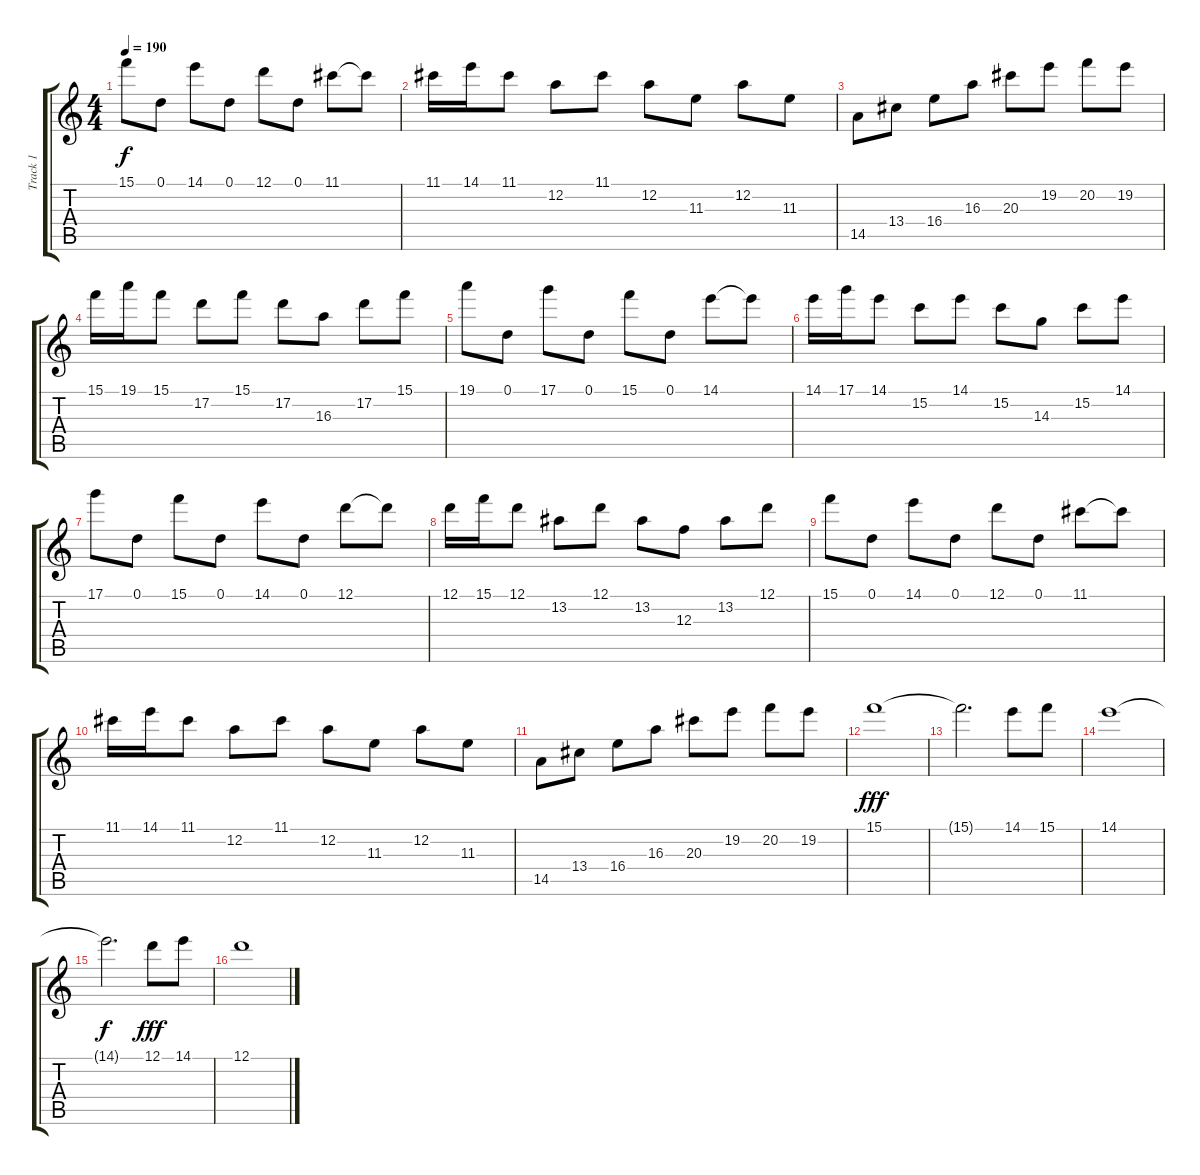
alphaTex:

\track ("Track 1" "Track 1") {instrument distortionguitar}
\staff {score tabs}
\tuning (D4 A3 F3 C3 G2 C2) {hide}
\ts (4 4)
\tempo 190
\clef g2
\ks c
15.1.8{dy f} 0.1.8 14.1.8 0.1.8 12.1.8 0.1.8 11.1.8 11.1{t}.8 |
11.1.16 14.1.16 11.1.8 12.2.8 11.1.8 12.2.8 11.3.8 12.2.8 11.3.8 |
14.5.8 13.4.8 16.4.8 16.3.8 20.3.8 19.2.8 20.2.8 19.2.8 |
15.1.16 19.1.16 15.1.8 17.2.8 15.1.8 17.2.8 16.3.8 17.2.8 15.1.8 |
19.1.8 0.1.8 17.1.8 0.1.8 15.1.8 0.1.8 14.1.8 14.1{t}.8 |
14.1.16 17.1.16 14.1.8 15.2.8 14.1.8 15.2.8 14.3.8 15.2.8 14.1.8 |
17.1.8 0.1.8 15.1.8 0.1.8 14.1.8 0.1.8 12.1.8 12.1{t}.8 |
12.1.16 15.1.16 12.1.8 13.2.8 12.1.8 13.2.8 12.3.8 13.2.8 12.1.8 |
15.1.8 0.1.8 14.1.8 0.1.8 12.1.8 0.1.8 11.1.8 11.1{t}.8 |
11.1.16 14.1.16 11.1.8 12.2.8 11.1.8 12.2.8 11.3.8 12.2.8 11.3.8 |
14.5.8 13.4.8 16.4.8 16.3.8 20.3.8 19.2.8 20.2.8 19.2.8 |
15.1.1{dy fff} |
15.1{t}.2{d} 14.1.8 15.1.8 |
14.1.1 |
14.1{t}.2{d dy f} 12.1.8{dy fff} 14.1.8 |
12.1.1
